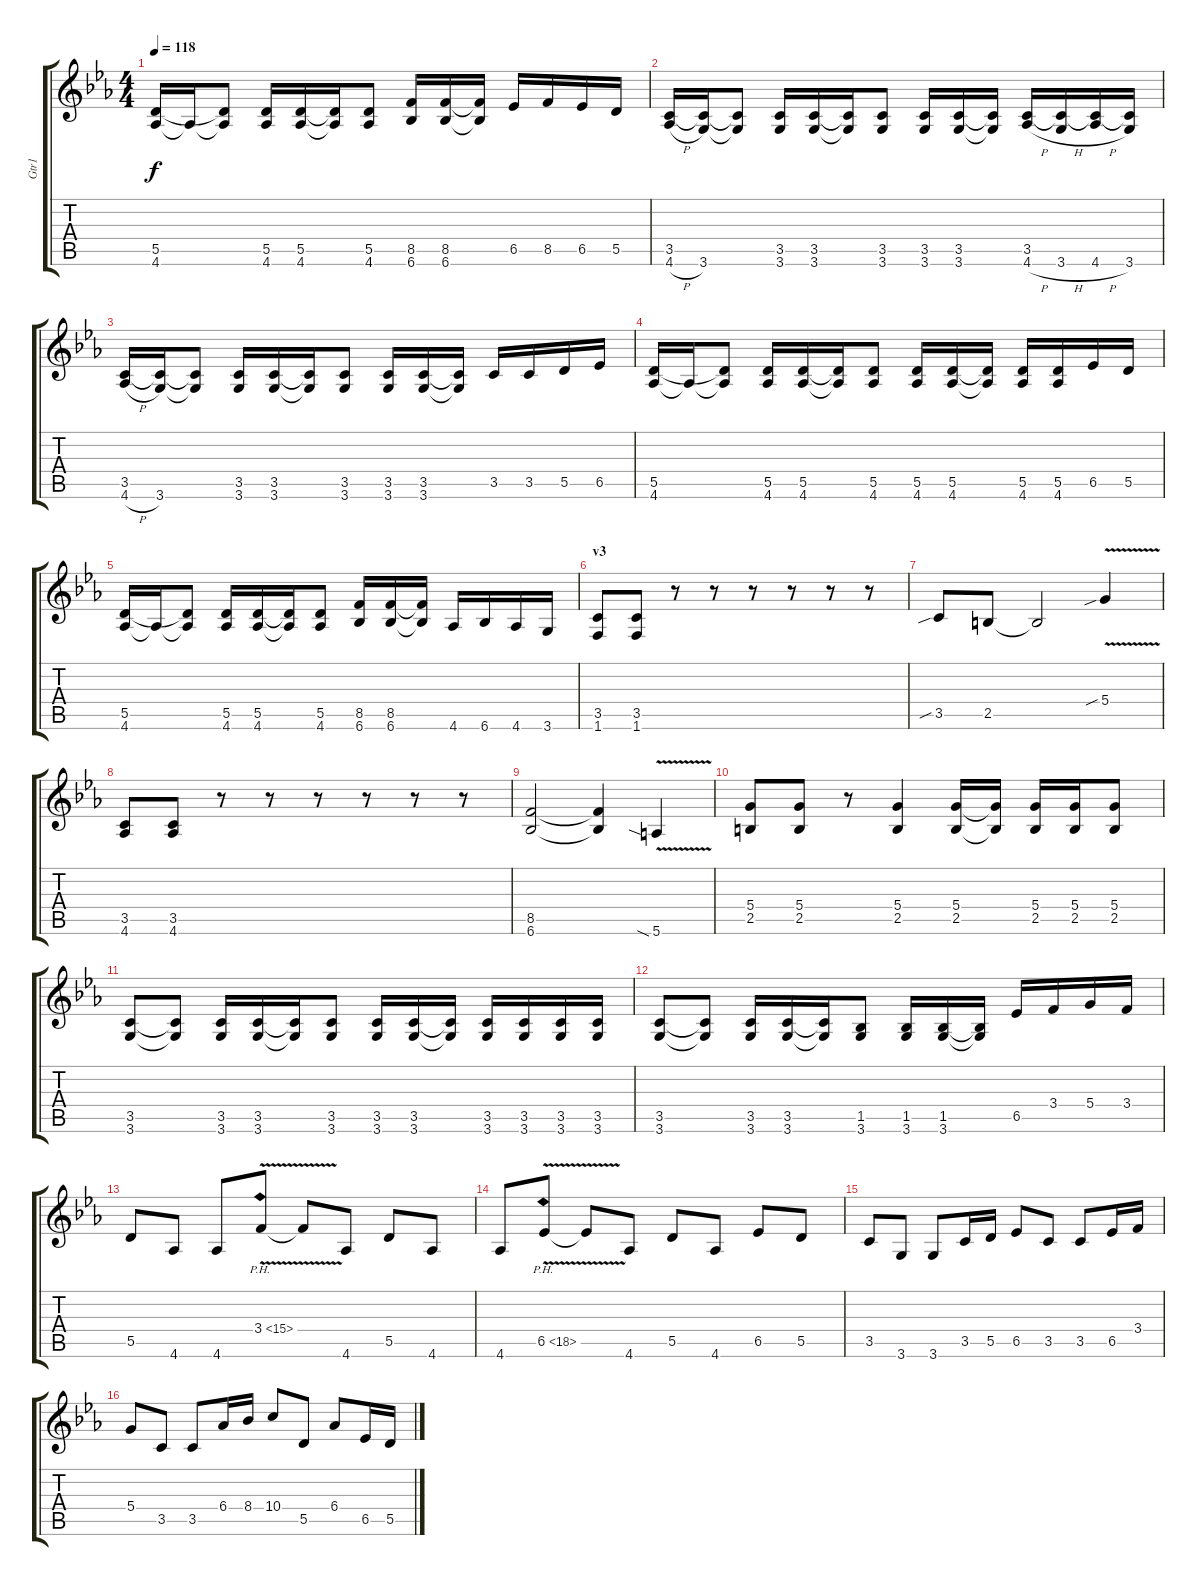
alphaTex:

\track ("Gtr1" "Gtr1") {instrument distortionguitar}
\staff {score tabs}
\tuning (E4 B3 G3 D3 A2 E2) {hide}
\ts (4 4)
\tempo 118
\clef g2
\ks cminor
(5.5 4.6).16{dy f} 4.6{t}.16 (5.5{t} 4.6{t}).8 (5.5 4.6).16 (5.5 4.6).16 (5.5{t} 4.6{t}).16 (5.5 4.6).8 (8.5 6.6).16 (8.5 6.6).16 (8.5{t} 6.6{t}).16 6.5.16 8.5.16 6.5.16 5.5.16 |
(3.5 4.6{h}).16 (3.5{t} 3.6).16 (3.5{t} 3.6{t}).8 (3.5 3.6).16 (3.5 3.6).16 (3.5{t} 3.6{t}).16 (3.5 3.6).8 (3.5 3.6).16 (3.5 3.6).16 (3.5{t} 3.6{t}).16 (3.5 4.6{h}).16 (3.5{t} 3.6{h}).16 (3.5{t} 4.6{h}).16 (3.5{t} 3.6).16 |
(3.5 4.6{h}).16 (3.5{t} 3.6).16 (3.5{t} 3.6{t}).8 (3.5 3.6).16 (3.5 3.6).16 (3.5{t} 3.6{t}).16 (3.5 3.6).8 (3.5 3.6).16 (3.5 3.6).16 (3.5{t} 3.6{t}).16 3.5.16 3.5.16 5.5.16 6.5.16 |
(5.5 4.6).16 4.6{t}.16 (5.5{t} 4.6{t}).8 (5.5 4.6).16 (5.5 4.6).16 (5.5{t} 4.6{t}).16 (5.5 4.6).8 (5.5 4.6).16 (5.5 4.6).16 (5.5{t} 4.6{t}).16 (5.5 4.6).16 (5.5 4.6).16 6.5.16 5.5.16 |
(5.5 4.6).16 4.6{t}.16 (5.5{t} 4.6{t}).8 (5.5 4.6).16 (5.5 4.6).16 (5.5{t} 4.6{t}).16 (5.5 4.6).8 (8.5 6.6).16 (8.5 6.6).16 (8.5{t} 6.6{t}).16 4.6.16 6.6.16 4.6.16 3.6.16 |
\section ("" "v3")
(3.5 1.6).8 (3.5 1.6).8 r.8 r.8 r.8 r.8 r.8 r.8 |
3.5{sib}.8 2.5.8 2.5{t}.2 5.4{v sib}.4 |
(3.5 4.6).8 (3.5 4.6).8 r.8 r.8 r.8 r.8 r.8 r.8 |
(8.5 6.6).2 (8.5{t} 6.6{t}).4 5.6{v sia}.4 |
(5.4 2.5).8 (5.4 2.5).8 r.8 (5.4 2.5).4 (5.4 2.5).16 (5.4{t} 2.5{t}).16 (5.4 2.5).16 (5.4 2.5).16 (5.4 2.5).8 |
(3.5 3.6).8 (3.5{t} 3.6{t}).8 (3.5 3.6).16 (3.5 3.6).16 (3.5{t} 3.6{t}).16 (3.5 3.6).8 (3.5 3.6).16 (3.5 3.6).16 (3.5{t} 3.6{t}).16 (3.5 3.6).16 (3.5 3.6).16 (3.5 3.6).16 (3.5 3.6).16 |
(3.5 3.6).8 (3.5{t} 3.6{t}).8 (3.5 3.6).16 (3.5 3.6).16 (3.5{t} 3.6{t}).16 (1.5 3.6).8 (1.5 3.6).16 (1.5 3.6).16 (1.5{t} 3.6{t}).16 6.5.16 3.4.16 5.4.16 3.4.16 |
5.5.8 4.6.8 4.6.8 3.4{ph 12 v}.8 3.4{t}.8 4.6.8 5.5.8 4.6.8 |
4.6.8 6.5{ph 12 v}.8 6.5{t}.8 4.6.8 5.5.8 4.6.8 6.5.8 5.5.8 |
3.5.8 3.6.8 3.6.8 3.5.16 5.5.16 6.5.8 3.5.8 3.5.8 6.5.16 3.4.16 |
5.4.8 3.5.8 3.5.8 6.4.16 8.4.16 10.4.8 5.5.8 6.4.8 6.5.16 5.5.16
